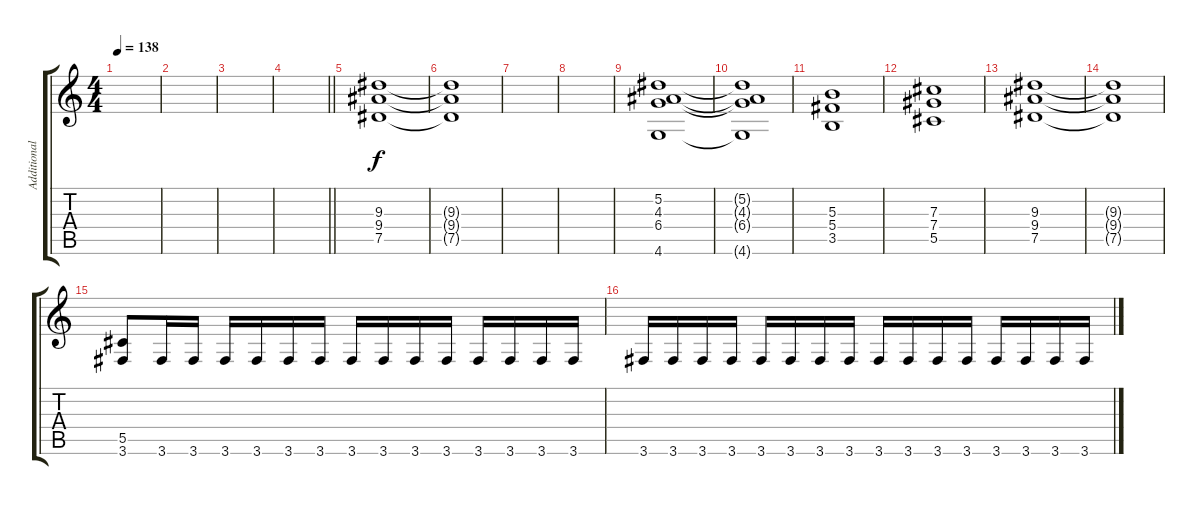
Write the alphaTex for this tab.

\track ("Additional gtr 2" "Additional") {instrument overdrivenguitar}
\staff {score tabs}
\tuning (Eb4 Bb3 Gb3 Db3 Ab2 Eb2) {hide}
\ts (4 4)
\tempo 138
\clef g2
\ks c
|
|
|
\barLineRight lightlight
|
(9.3 9.4 7.5).1 |
(9.3{t} 9.4{t} 7.5{t}).1 |
|
|
(5.2 4.3 6.4 4.6).1 |
(5.2{t} 4.3{t} 6.4{t} 4.6{t}).1 |
(5.3 5.4 3.5).1 |
(7.3 7.4 5.5).1 |
(9.3 9.4 7.5).1 |
(9.3{t} 9.4{t} 7.5{t}).1 |
(5.5 3.6).8 3.6.16 3.6.16 3.6.16 3.6.16 3.6.16 3.6.16 3.6.16 3.6.16 3.6.16 3.6.16 3.6.16 3.6.16 3.6.16 3.6.16 |
3.6.16 3.6.16 3.6.16 3.6.16 3.6.16 3.6.16 3.6.16 3.6.16 3.6.16 3.6.16 3.6.16 3.6.16 3.6.16 3.6.16 3.6.16 3.6.16
